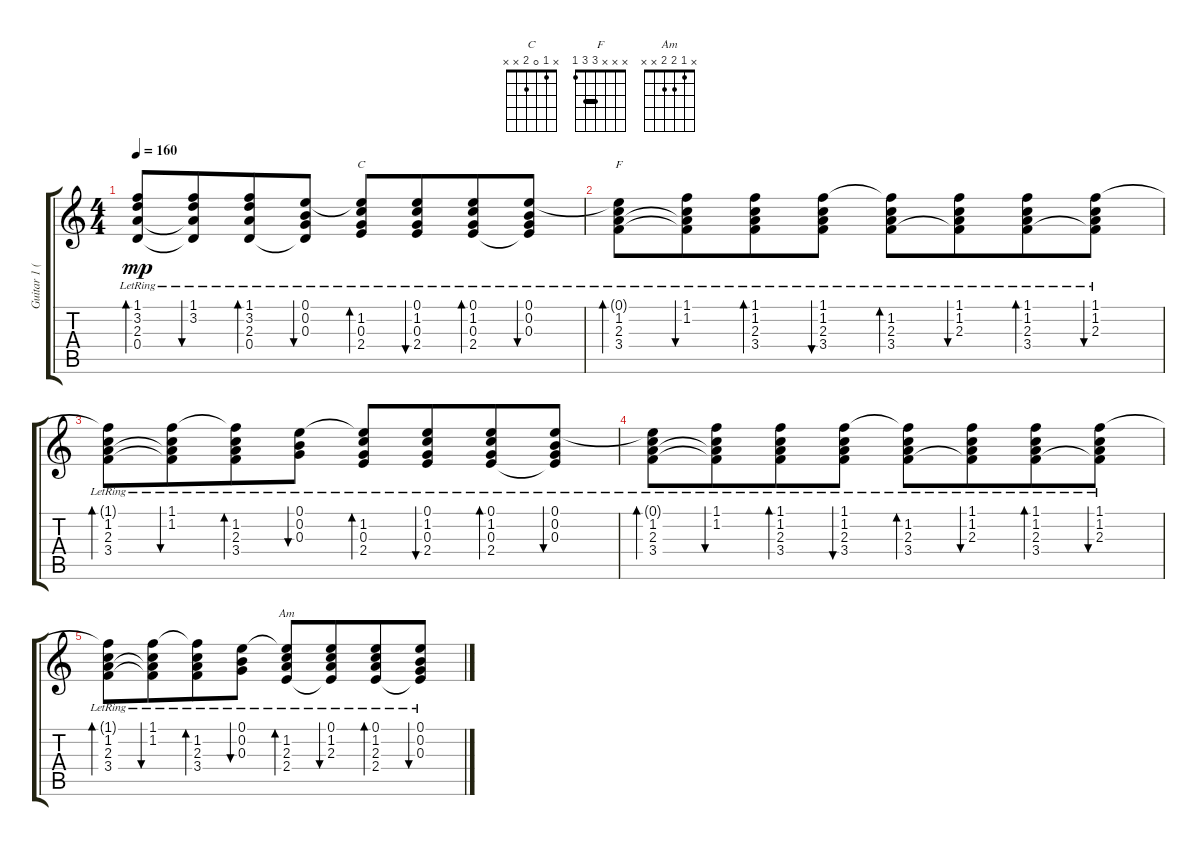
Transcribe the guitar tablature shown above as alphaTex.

\track ("Guitar 1 (Ruythm)" "Guitar 1 (") {instrument acousticguitarsteel}
\staff {score tabs}
\tuning (E4 B3 G3 D3 A2 E2) {hide}
\chord ("C" x 1 0 2 x x)
\chord ("F" x x x 3 3 1) {barre 3}
\chord ("Am" x 1 2 2 x x)
\ts (4 4)
\tempo 160
\clef g2
\ks c
(1.1{t} 3.2{lr} 2.3{lr} 0.4{lr}).8{bd 60 dy mp} (1.1{lr} 3.2{lr} 2.3{t} 0.4{t}).8{bu 60 beam merge} (1.1{lr} 3.2{lr} 2.3{lr} 0.4{lr}).8{bd 60} (0.1{lr} 0.2{lr} 0.3{lr} 0.4{t}).8{bu 60} (0.1{t} 1.2{lr} 0.3{lr} 2.4{lr}).8{bd 60 ch "C"} (0.1{lr} 1.2{lr} 0.3{lr} 2.4{lr}).8{bu 60 beam merge} (0.1{lr} 1.2{lr} 0.3{lr} 2.4{lr}).8{bd 60} (0.1{lr} 0.2{lr} 0.3{lr} 2.4{t}).8{bu 60} |
(0.1{t} 1.2{lr} 2.3{lr} 3.4{lr}).8{bd 60 ch "F" volume 0} (1.1{lr} 1.2{lr} 2.3{t} 3.4{t}).8{bu 60 beam merge} (1.1 1.2{lr} 2.3{lr} 3.4{lr}).8{bd 60} (1.1{lr} 1.2{lr} 2.3{lr} 3.4).8{bu 60} (1.1{t} 1.2{lr} 2.3{lr} 3.4).8{bd 60} (1.1{lr} 1.2{lr} 2.3{lr} 3.4{t}).8{bu 60 beam merge} (1.1{lr} 1.2{lr} 2.3{lr} 3.4{lr}).8{bd 60} (1.1{lr} 1.2{lr} 2.3{lr} 3.4{t}).8{bu 60} |
(1.1{t} 1.2{lr} 2.3{lr} 3.4{lr}).8{bd 60} (1.1{lr} 1.2{lr} 2.3{t} 3.4{t}).8{bu 60 beam merge} (1.1{t} 1.2{lr} 2.3{lr} 3.4{lr}).8{bd 60} (0.1{lr} 0.2{lr} 0.3{lr}).8{bu 60} (0.1{t} 1.2{lr} 0.3{lr} 2.4{lr}).8{bd 60} (0.1{lr} 1.2{lr} 0.3{lr} 2.4).8{bu 60 beam merge} (0.1 1.2{lr} 0.3{lr} 2.4{lr}).8{bd 60} (0.1{lr} 0.2{lr} 0.3{lr} 2.4{t}).8{bu 60} |
(0.1{t} 1.2{lr} 2.3{lr} 3.4{lr}).8{bd 60} (1.1{lr} 1.2{lr} 2.3{t} 3.4{t}).8{bu 60 beam merge} (1.1 1.2{lr} 2.3{lr} 3.4{lr}).8{bd 60} (1.1{lr} 1.2{lr} 2.3{lr} 3.4).8{bu 60} (1.1{t} 1.2{lr} 2.3{lr} 3.4).8{bd 60} (1.1{lr} 1.2{lr} 2.3{lr} 3.4{t}).8{bu 60 beam merge} (1.1{lr} 1.2{lr} 2.3{lr} 3.4{lr}).8{bd 60} (1.1{lr} 1.2{lr} 2.3{lr} 3.4{t}).8{bu 60} |
(1.1{t} 1.2{lr} 2.3{lr} 3.4{lr}).8{bd 60} (1.1{lr} 1.2{lr} 2.3{t} 3.4{t}).8{bu 60 beam merge} (1.1{t} 1.2{lr} 2.3{lr} 3.4{lr}).8{bd 60} (0.1{lr} 0.2{lr} 0.3{lr}).8{bu 60} (0.1{t} 1.2{lr} 2.3{lr} 2.4{lr}).8{bd 60 ch "Am"} (0.1{lr} 1.2{lr} 2.3{lr} 2.4{t}).8{bu 60 beam merge} (0.1 1.2{lr} 2.3{lr} 2.4{lr}).8{bd 60} (0.1{lr} 0.2{lr} 0.3{lr} 2.4{t}).8{bu 60}
